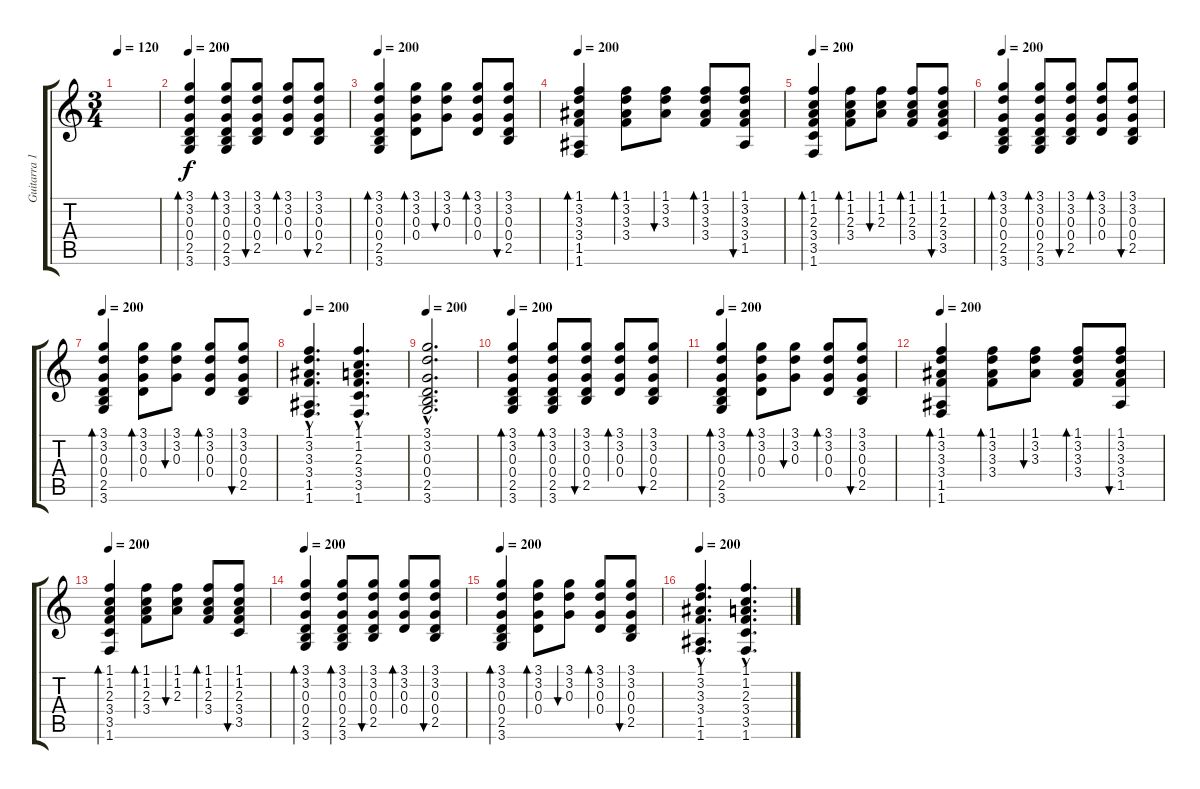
\track ("Guitarra 1" "Guitarra 1") {instrument acousticguitarsteel}
\staff {score tabs}
\tuning (E4 B3 G3 D3 A2 E2) {hide}
\ts (3 4)
\tempo 120
\clef g2
\ks c
|
\tempo 200
(3.1 3.2 0.3 0.4 2.5 3.6).4{bd 60} (3.1 3.2 0.3 0.4 2.5 3.6).8{bd 30} (3.1 3.2 0.3 0.4 2.5).8{bu 30} (3.1 3.2 0.3 0.4).8{bd 30} (3.1 3.2 0.3 0.4 2.5).8{bu 30} |
\tempo 200
(3.1 3.2 0.3 0.4 2.5 3.6).4{bd 60} (3.1 3.2 0.3 0.4).8{bd 30} (3.1 3.2 0.3).8{bu 30} (3.1 3.2 0.3 0.4).8{bd 30} (3.1 3.2 0.3 0.4 2.5).8{bu 30} |
\tempo 200
(1.1 3.2 3.3 3.4 1.5 1.6).4{bd 60} (1.1 3.2 3.3 3.4).8{bd 30} (1.1 3.2 3.3).8{bu 30} (1.1 3.2 3.3 3.4).8{bd 30} (1.1 3.2 3.3 3.4 1.5).8{bu 30} |
\tempo 200
(1.1 1.2 2.3 3.4 3.5 1.6).4{bd 60} (1.1 1.2 2.3 3.4).8{bd 30} (1.1 1.2 2.3).8{bu 30} (1.1 1.2 2.3 3.4).8{bd 30} (1.1 1.2 2.3 3.4 3.5).8{bu 30} |
\tempo 200
(3.1 3.2 0.3 0.4 2.5 3.6).4{bd 60} (3.1 3.2 0.3 0.4 2.5 3.6).8{bd 30} (3.1 3.2 0.3 0.4 2.5).8{bu 30} (3.1 3.2 0.3 0.4).8{bd 30} (3.1 3.2 0.3 0.4 2.5).8{bu 30} |
\tempo 200
(3.1 3.2 0.3 0.4 2.5 3.6).4{bd 60} (3.1 3.2 0.3 0.4).8{bd 30} (3.1 3.2 0.3).8{bu 30} (3.1 3.2 0.3 0.4).8{bd 30} (3.1 3.2 0.3 0.4 2.5).8{bu 30} |
\tempo 200
(1.1{hac} 3.2{hac} 3.3{hac} 3.4{hac} 1.5{hac} 1.6{hac}).4{d} (1.1{hac} 1.2{hac} 2.3{hac} 3.4{hac} 3.5{hac} 1.6{hac}).4{d} |
\tempo 200
(3.1{hac} 3.2{hac} 0.3{hac} 0.4{hac} 2.5{hac} 3.6{hac}).2{d} |
\tempo 200
(3.1 3.2 0.3 0.4 2.5 3.6).4{bd 60} (3.1 3.2 0.3 0.4 2.5 3.6).8{bd 30} (3.1 3.2 0.3 0.4 2.5).8{bu 30} (3.1 3.2 0.3 0.4).8{bd 30} (3.1 3.2 0.3 0.4 2.5).8{bu 30} |
\tempo 200
(3.1 3.2 0.3 0.4 2.5 3.6).4{bd 60} (3.1 3.2 0.3 0.4).8{bd 30} (3.1 3.2 0.3).8{bu 30} (3.1 3.2 0.3 0.4).8{bd 30} (3.1 3.2 0.3 0.4 2.5).8{bu 30} |
\tempo 200
(1.1 3.2 3.3 3.4 1.5 1.6).4{bd 60} (1.1 3.2 3.3 3.4).8{bd 30} (1.1 3.2 3.3).8{bu 30} (1.1 3.2 3.3 3.4).8{bd 30} (1.1 3.2 3.3 3.4 1.5).8{bu 30} |
\tempo 200
(1.1 1.2 2.3 3.4 3.5 1.6).4{bd 60} (1.1 1.2 2.3 3.4).8{bd 30} (1.1 1.2 2.3).8{bu 30} (1.1 1.2 2.3 3.4).8{bd 30} (1.1 1.2 2.3 3.4 3.5).8{bu 30} |
\tempo 200
(3.1 3.2 0.3 0.4 2.5 3.6).4{bd 60} (3.1 3.2 0.3 0.4 2.5 3.6).8{bd 30} (3.1 3.2 0.3 0.4 2.5).8{bu 30} (3.1 3.2 0.3 0.4).8{bd 30} (3.1 3.2 0.3 0.4 2.5).8{bu 30} |
\tempo 200
(3.1 3.2 0.3 0.4 2.5 3.6).4{bd 60} (3.1 3.2 0.3 0.4).8{bd 30} (3.1 3.2 0.3).8{bu 30} (3.1 3.2 0.3 0.4).8{bd 30} (3.1 3.2 0.3 0.4 2.5).8{bu 30} |
\tempo 200
(1.1{hac} 3.2{hac} 3.3{hac} 3.4{hac} 1.5{hac} 1.6{hac}).4{d} (1.1{hac} 1.2{hac} 2.3{hac} 3.4{hac} 3.5{hac} 1.6{hac}).4{d}
